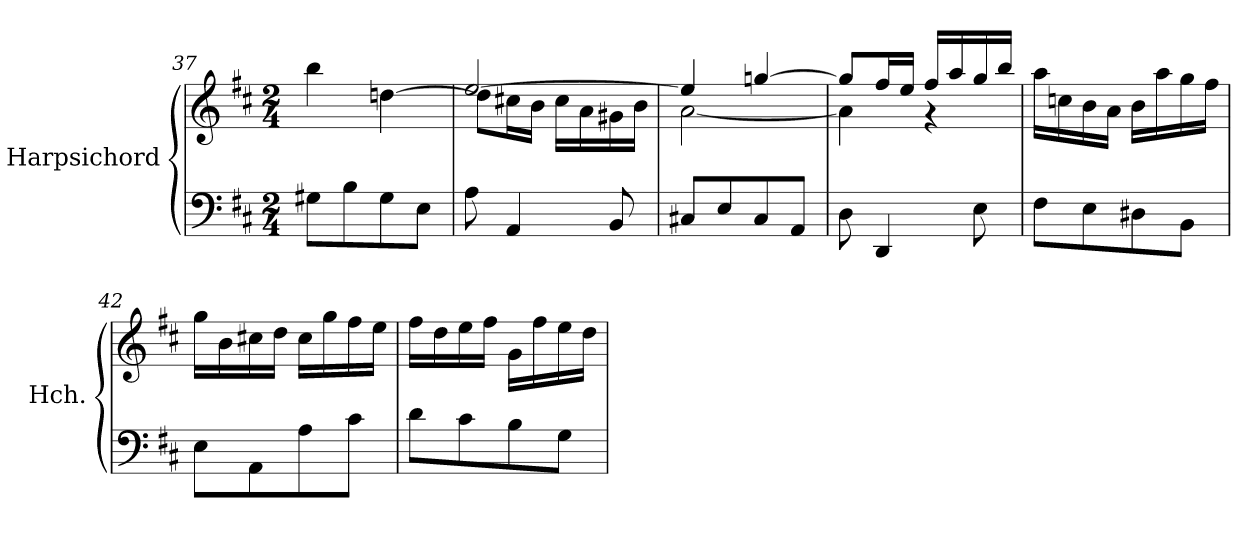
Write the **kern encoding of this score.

**kern	**kern
*part1	*part1
*staff2	*staff1
*I"Harpsichord	*
*I'Hch.	*
*clefF4	*clefG2
*k[f#c#]	*k[f#c#]
*M2/4	*M2/4
=37	=37
8G#X\L	4bb\
8B\	.
8G#\	[4ddn\
8E\J	.
=38	=38
*	*^
8A\	[2ee/	8dd\L]
4AA/	.	16cc#X\L
.	.	16b\JJ
.	.	16cc#\LL
.	.	16a\
8BB/	.	16g#X\
.	.	16b\JJ
=39	=39	=39
8C#X/L	4ee/]	[2a\
8E/	.	.
8C#/	[4ggn/	.
8AA/J	.	.
=40	=40	=40
8D\	8gg/L]	4a\]
4DD/	16ff#/L	.
.	16ee/JJ	.
.	16ff#/LL	4r
.	16aa/	.
8E\	16gg/	.
.	16bb/JJ	.
*	*v	*v
=41	=41
8F#\L	16aa\LL
.	16ccn\
8E\	16b\
.	16a\JJ
8D#X\	16b\LL
.	16aa\
8BB\J	16gg\
.	16ff#\JJ
=42	=42
8E\L	16gg\LL
.	16b\
8AA\	16cc#X\
.	16dd\JJ
8A\	16cc#\LL
.	16gg\
8c#\J	16ff#\
.	16ee\JJ
=43	=43
8d\L	16ff#\LL
.	16dd\
8c#\	16ee\
.	16ff#\JJ
8B\	16g\LL
.	16ff#\
8G\J	16ee\
.	16dd\JJ
=	=
*-	*-
